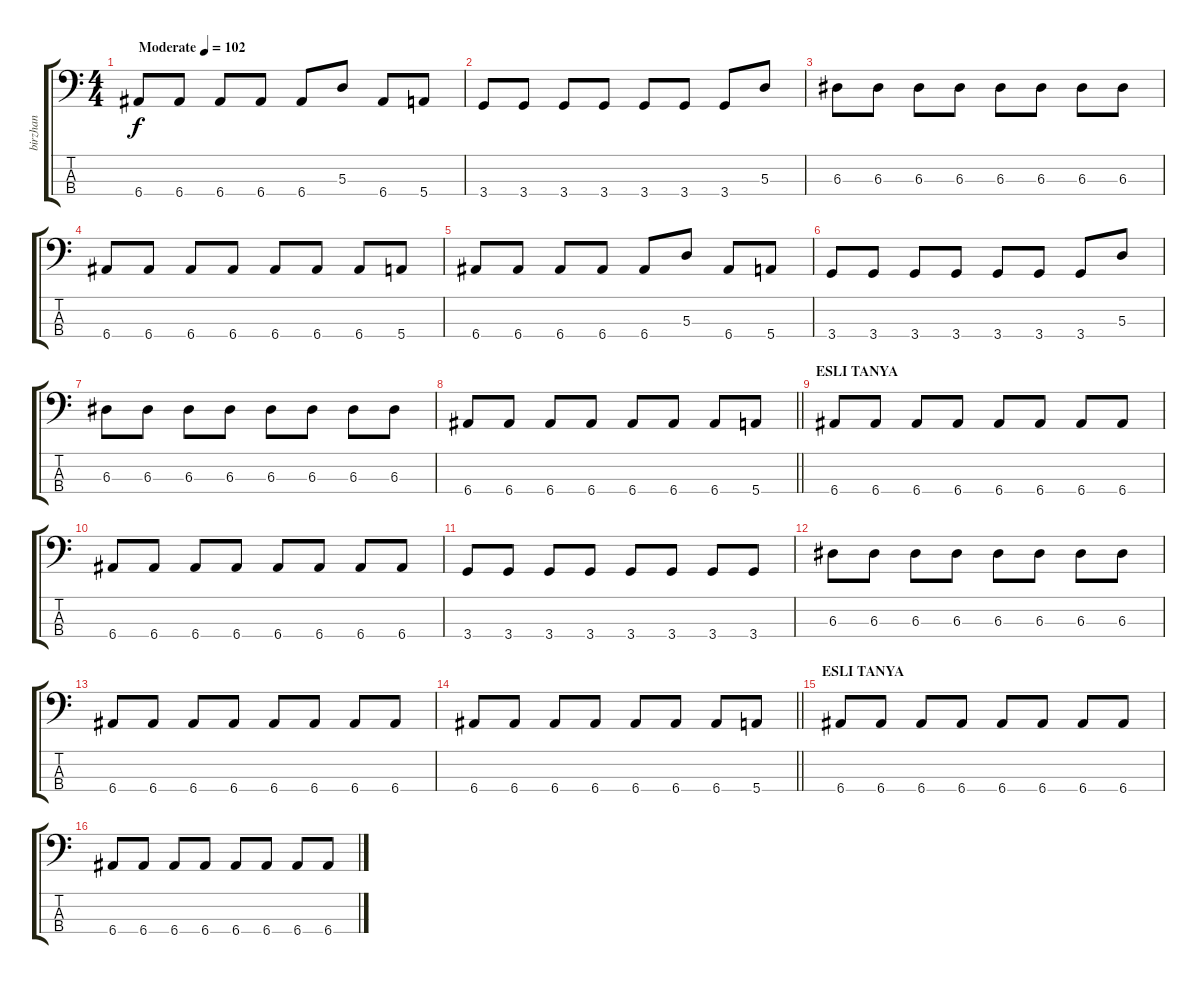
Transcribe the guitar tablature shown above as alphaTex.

\track ("birzhan" "birzhan") {instrument electricbassfinger}
\staff {score tabs}
\tuning (G2 D2 A1 E1) {hide}
\ts (4 4)
\tempo (102 "Moderate")
\clef f4
\ks c
6.4.8{dy f instrument electricbassfinger} 6.4.8 6.4.8 6.4.8 6.4.8 5.3.8 6.4.8 5.4.8 |
3.4.8 3.4.8 3.4.8 3.4.8 3.4.8 3.4.8 3.4.8 5.3.8 |
6.3.8 6.3.8 6.3.8 6.3.8 6.3.8 6.3.8 6.3.8 6.3.8 |
6.4.8 6.4.8 6.4.8 6.4.8 6.4.8 6.4.8 6.4.8 5.4.8 |
6.4.8 6.4.8 6.4.8 6.4.8 6.4.8 5.3.8 6.4.8 5.4.8 |
3.4.8 3.4.8 3.4.8 3.4.8 3.4.8 3.4.8 3.4.8 5.3.8 |
6.3.8 6.3.8 6.3.8 6.3.8 6.3.8 6.3.8 6.3.8 6.3.8 |
\barLineRight lightlight
6.4.8 6.4.8 6.4.8 6.4.8 6.4.8 6.4.8 6.4.8 5.4.8 |
\section ("" "ESLI TANYA")
6.4.8 6.4.8 6.4.8 6.4.8 6.4.8 6.4.8 6.4.8 6.4.8 |
6.4.8 6.4.8 6.4.8 6.4.8 6.4.8 6.4.8 6.4.8 6.4.8 |
3.4.8 3.4.8 3.4.8 3.4.8 3.4.8 3.4.8 3.4.8 3.4.8 |
6.3.8 6.3.8 6.3.8 6.3.8 6.3.8 6.3.8 6.3.8 6.3.8 |
6.4.8 6.4.8 6.4.8 6.4.8 6.4.8 6.4.8 6.4.8 6.4.8 |
\barLineRight lightlight
6.4.8 6.4.8 6.4.8 6.4.8 6.4.8 6.4.8 6.4.8 5.4.8 |
\section ("" "ESLI TANYA")
6.4.8 6.4.8 6.4.8 6.4.8 6.4.8 6.4.8 6.4.8 6.4.8 |
6.4.8 6.4.8 6.4.8 6.4.8 6.4.8 6.4.8 6.4.8 6.4.8
